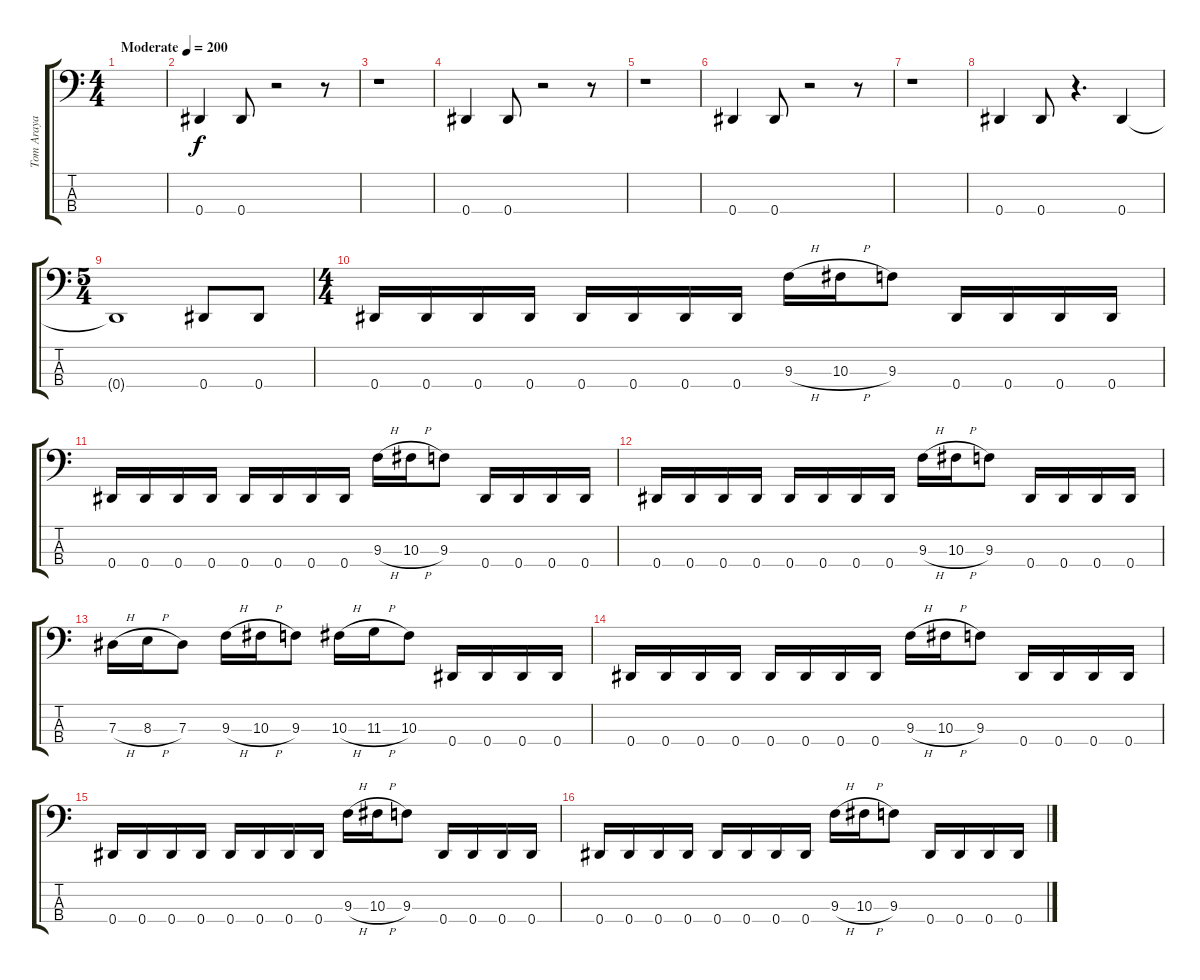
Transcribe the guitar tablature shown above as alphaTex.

\track ("Tom Araya" "Tom Araya") {instrument electricbasspick}
\staff {score tabs}
\tuning (Gb2 Db2 Ab1 Eb1) {hide}
\ts (4 4)
\tempo (200 "Moderate")
\clef f4
\ks c
|
0.4.4 0.4.8 r.2 r.8 |
r.1 |
0.4.4 0.4.8 r.2 r.8 |
r.1 |
0.4.4 0.4.8 r.2 r.8 |
r.1 |
0.4.4 0.4.8 r.4{d} 0.4.4 |
\ts (5 4)
0.4{t}.1 0.4.8 0.4.8 |
\ts (4 4)
0.4.16 0.4.16 0.4.16 0.4.16 0.4.16 0.4.16 0.4.16 0.4.16 9.3{h}.16 10.3{h}.16 9.3.8 0.4.16 0.4.16 0.4.16 0.4.16 |
0.4.16 0.4.16 0.4.16 0.4.16 0.4.16 0.4.16 0.4.16 0.4.16 9.3{h}.16 10.3{h}.16 9.3.8 0.4.16 0.4.16 0.4.16 0.4.16 |
0.4.16 0.4.16 0.4.16 0.4.16 0.4.16 0.4.16 0.4.16 0.4.16 9.3{h}.16 10.3{h}.16 9.3.8 0.4.16 0.4.16 0.4.16 0.4.16 |
7.3{h}.16 8.3{h}.16 7.3.8 9.3{h}.16 10.3{h}.16 9.3.8 10.3{h}.16 11.3{h}.16 10.3.8 0.4.16 0.4.16 0.4.16 0.4.16 |
0.4.16 0.4.16 0.4.16 0.4.16 0.4.16 0.4.16 0.4.16 0.4.16 9.3{h}.16 10.3{h}.16 9.3.8 0.4.16 0.4.16 0.4.16 0.4.16 |
0.4.16 0.4.16 0.4.16 0.4.16 0.4.16 0.4.16 0.4.16 0.4.16 9.3{h}.16 10.3{h}.16 9.3.8 0.4.16 0.4.16 0.4.16 0.4.16 |
0.4.16 0.4.16 0.4.16 0.4.16 0.4.16 0.4.16 0.4.16 0.4.16 9.3{h}.16 10.3{h}.16 9.3.8 0.4.16 0.4.16 0.4.16 0.4.16
